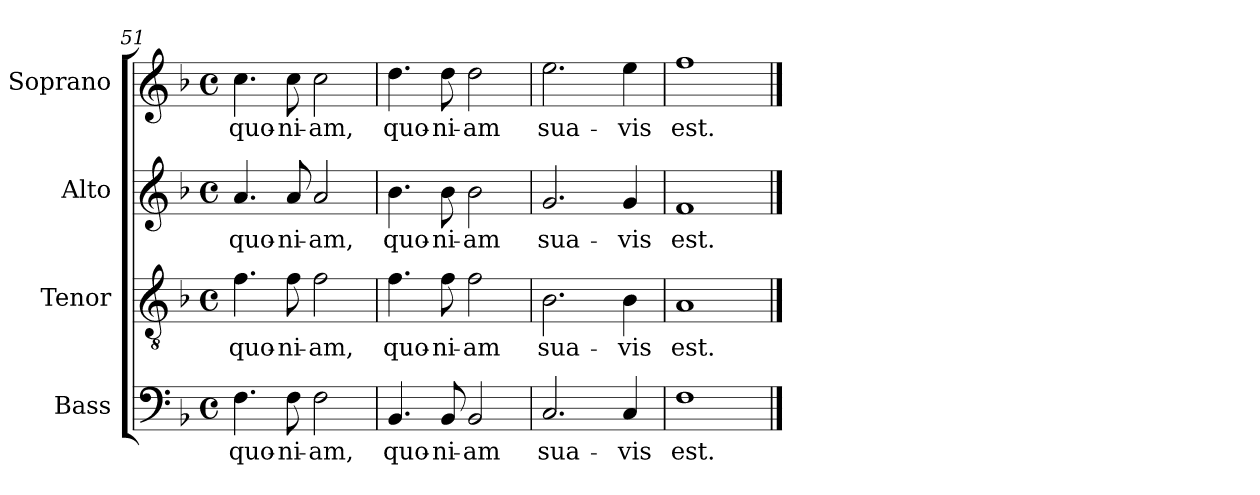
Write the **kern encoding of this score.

**kern	**text	**kern	**text	**kern	**text	**kern	**text
*part4	*part4	*part3	*part3	*part2	*part2	*part1	*part1
*staff4	*staff4	*staff3	*staff3	*staff2	*staff2	*staff1	*staff1
*I"Bass	*	*I"Tenor	*	*I"Alto	*	*I"Soprano	*
*I'B.	*	*I'T.	*	*I'A.	*	*I'S.	*
*clefF4	*	*clefGv2	*	*clefG2	*	*clefG2	*
*	*	*ITrd7c12	*	*	*	*	*
*k[b-]	*	*k[b-]	*	*k[b-]	*	*k[b-]	*
*F:	*	*F:	*	*F:	*	*F:	*
*M4/4	*	*M4/4	*	*M4/4	*	*M4/4	*
*met(c)	*	*met(c)	*	*met(c)	*	*met(c)	*
=51	=51	=51	=51	=51	=51	=51	=51
!	!LO:LY:b:color=#000000	!	!	!	!	!	!
!	!	!	!LO:LY:b:color=#000000	!	!	!	!
!	!	!	!	!	!LO:LY:b:color=#000000	!	!
!	!	!	!	!	!	!	!LO:LY:b:color=#000000
4.Fi\	quo-	4.Fi\	quo-	4.ai/	quo-	4.cci\	quo-
!	!LO:LY:b:color=#000000	!	!	!	!	!	!
!	!	!	!LO:LY:b:color=#000000	!	!	!	!
!	!	!	!	!	!LO:LY:b:color=#000000	!	!
!	!	!	!	!	!	!	!LO:LY:b:color=#000000
8Fi\	-ni-	8Fi\	-ni-	8ai/	-ni-	8cci\	-ni-
!	!LO:LY:b:color=#000000	!	!	!	!	!	!
!	!	!	!LO:LY:b:color=#000000	!	!	!	!
!	!	!	!	!	!LO:LY:b:color=#000000	!	!
!	!	!	!	!	!	!	!LO:LY:b:color=#000000
2Fi\	-am,	2Fi\	-am,	2ai/	-am,	2cci\	-am,
=52	=52	=52	=52	=52	=52	=52	=52
!	!LO:LY:b:color=#000000	!	!	!	!	!	!
!	!	!	!LO:LY:b:color=#000000	!	!	!	!
!	!	!	!	!	!LO:LY:b:color=#000000	!	!
!	!	!	!	!	!	!	!LO:LY:b:color=#000000
4.BB-i/	quo-	4.Fi\	quo-	4.b-i\	quo-	4.ddi\	quo-
!	!LO:LY:b:color=#000000	!	!	!	!	!	!
!	!	!	!LO:LY:b:color=#000000	!	!	!	!
!	!	!	!	!	!LO:LY:b:color=#000000	!	!
!	!	!	!	!	!	!	!LO:LY:b:color=#000000
8BB-i/	-ni-	8Fi\	-ni-	8b-i\	-ni-	8ddi\	-ni-
!	!LO:LY:b:color=#000000	!	!	!	!	!	!
!	!	!	!LO:LY:b:color=#000000	!	!	!	!
!	!	!	!	!	!LO:LY:b:color=#000000	!	!
!	!	!	!	!	!	!	!LO:LY:b:color=#000000
2BB-i/	-am	2Fi\	-am	2b-i\	-am	2ddi\	-am
=53	=53	=53	=53	=53	=53	=53	=53
!	!LO:LY:b:color=#000000	!	!	!	!	!	!
!	!	!	!LO:LY:b:color=#000000	!	!	!	!
!	!	!	!	!	!LO:LY:b:color=#000000	!	!
!	!	!	!	!	!	!	!LO:LY:b:color=#000000
2.Ci/	sua-	2.BB-i\	sua-	2.gi/	sua-	2.eei\	sua-
!	!LO:LY:b:color=#000000	!	!	!	!	!	!
!	!	!	!LO:LY:b:color=#000000	!	!	!	!
!	!	!	!	!	!LO:LY:b:color=#000000	!	!
!	!	!	!	!	!	!	!LO:LY:b:color=#000000
4Ci/	-vis	4BB-i\	-vis	4gi/	-vis	4eei\	-vis
=54	=54	=54	=54	=54	=54	=54	=54
!	!LO:LY:b:color=#000000	!	!	!	!	!	!
!	!	!	!LO:LY:b:color=#000000	!	!	!	!
!	!	!	!	!	!LO:LY:b:color=#000000	!	!
!	!	!	!	!	!	!	!LO:LY:b:color=#000000
1Fi	est.	1AAi	est.	1fi	est.	1ffi	est.
==	==	==	==	==	==	==	==
*-	*-	*-	*-	*-	*-	*-	*-
